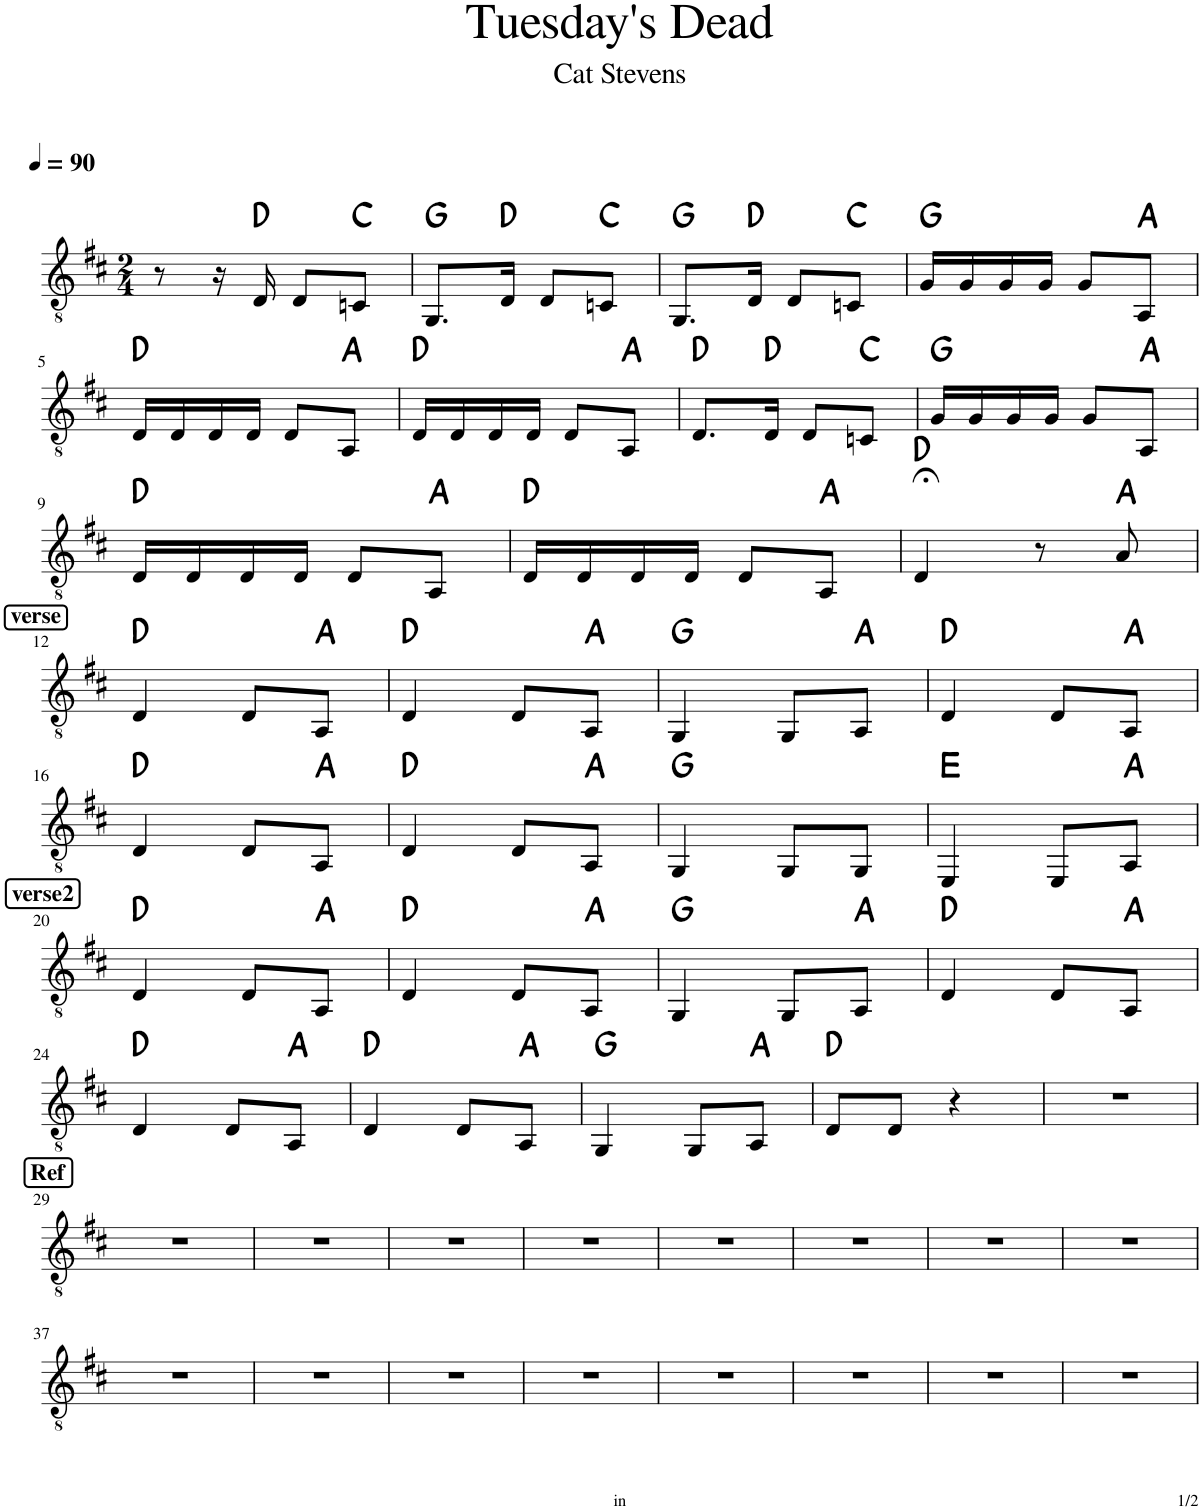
**kern	**harte
*part1	*part1
*staff1	*
*I"Classical Guitar	*
*I'Guit.	*
*clefGv2	*
*k[f#c#]	*
*M2/4	*
*MM90	*
=1	=1
8r	.
16r	.
16D/	D:maj
8D/L	.
8Cn/J	C:maj
=2	=2
8.GG/L	G:maj
16D/Jk	D:maj
8D/L	.
8Cn/J	C:maj
=3	=3
8.GG/L	G:maj
16D/Jk	D:maj
8D/L	.
8Cn/J	C:maj
=4	=4
16G/LL	G:maj
16G/	.
16G/	.
16G/JJ	.
8G/L	.
8AA/J	A:maj
!!LO:LB:g=z
=5	=5
16D/LL	D:maj
16D/	.
16D/	.
16D/JJ	.
8D/L	.
8AA/J	A:maj
=6	=6
16D/LL	D:maj
16D/	.
16D/	.
16D/JJ	.
8D/L	.
8AA/J	A:maj
=7	=7
8.D/L	D:maj
16D/Jk	D:maj
8D/L	.
8Cn/J	C:maj
=8	=8
16G/LL	G:maj
16G/	.
16G/	.
16G/JJ	.
8G/L	.
8AA/J	A:maj
!!LO:LB:g=z
=9	=9
16D/LL	D:maj
16D/	.
16D/	.
16D/JJ	.
8D/L	.
8AA/J	A:maj
=10	=10
16D/LL	D:maj
16D/	.
16D/	.
16D/JJ	.
8D/L	.
8AA/J	A:maj
=11	=11
4D;</	D:maj
8r	.
8A/	A:maj
!!LO:LB:g=z
!!LO:REH:place=s1:a:B:cj:fs=11:t=verse
=12	=12
4D/	D:maj
8D/L	.
8AA/J	A:maj
=13	=13
4D/	D:maj
8D/L	.
8AA/J	A:maj
=14	=14
4GG/	G:maj
8GG/L	.
8AA/J	A:maj
=15	=15
4D/	D:maj
8D/L	.
8AA/J	A:maj
!!LO:LB:g=z
=16	=16
4D/	D:maj
8D/L	.
8AA/J	A:maj
=17	=17
4D/	D:maj
8D/L	.
8AA/J	A:maj
=18	=18
4GG/	G:maj
8GG/L	.
8GG/J	.
=19	=19
4EE/	E:maj
8EE/L	.
8AA/J	A:maj
!!LO:LB:g=z
!!LO:REH:place=s1:a:B:cj:fs=11:t=verse2
=20	=20
4D/	D:maj
8D/L	.
8AA/J	A:maj
=21	=21
4D/	D:maj
8D/L	.
8AA/J	A:maj
=22	=22
4GG/	G:maj
8GG/L	.
8AA/J	A:maj
=23	=23
4D/	D:maj
8D/L	.
8AA/J	A:maj
!!LO:LB:g=z
=24	=24
4D/	D:maj
8D/L	.
8AA/J	A:maj
=25	=25
4D/	D:maj
8D/L	.
8AA/J	A:maj
=26	=26
4GG/	G:maj
8GG/L	.
8AA/J	A:maj
=27	=27
8D/L	D:maj
8D/J	.
4r	.
=28	=28
2r	.
!!LO:LB:g=z
!!LO:REH:place=s1:a:B:cj:fs=11:t=Ref
=29	=29
2r	.
=30	=30
2r	.
=31	=31
2r	.
=32	=32
2r	.
=33	=33
2r	.
=34	=34
2r	.
=35	=35
2r	.
=36	=36
2r	.
!!LO:LB:g=z
=37	=37
2r	.
=38	=38
2r	.
=39	=39
2r	.
=40	=40
2r	.
=41	=41
2r	.
=42	=42
2r	.
=43	=43
2r	.
=44	=44
2r	.
=	=
*-	*-
